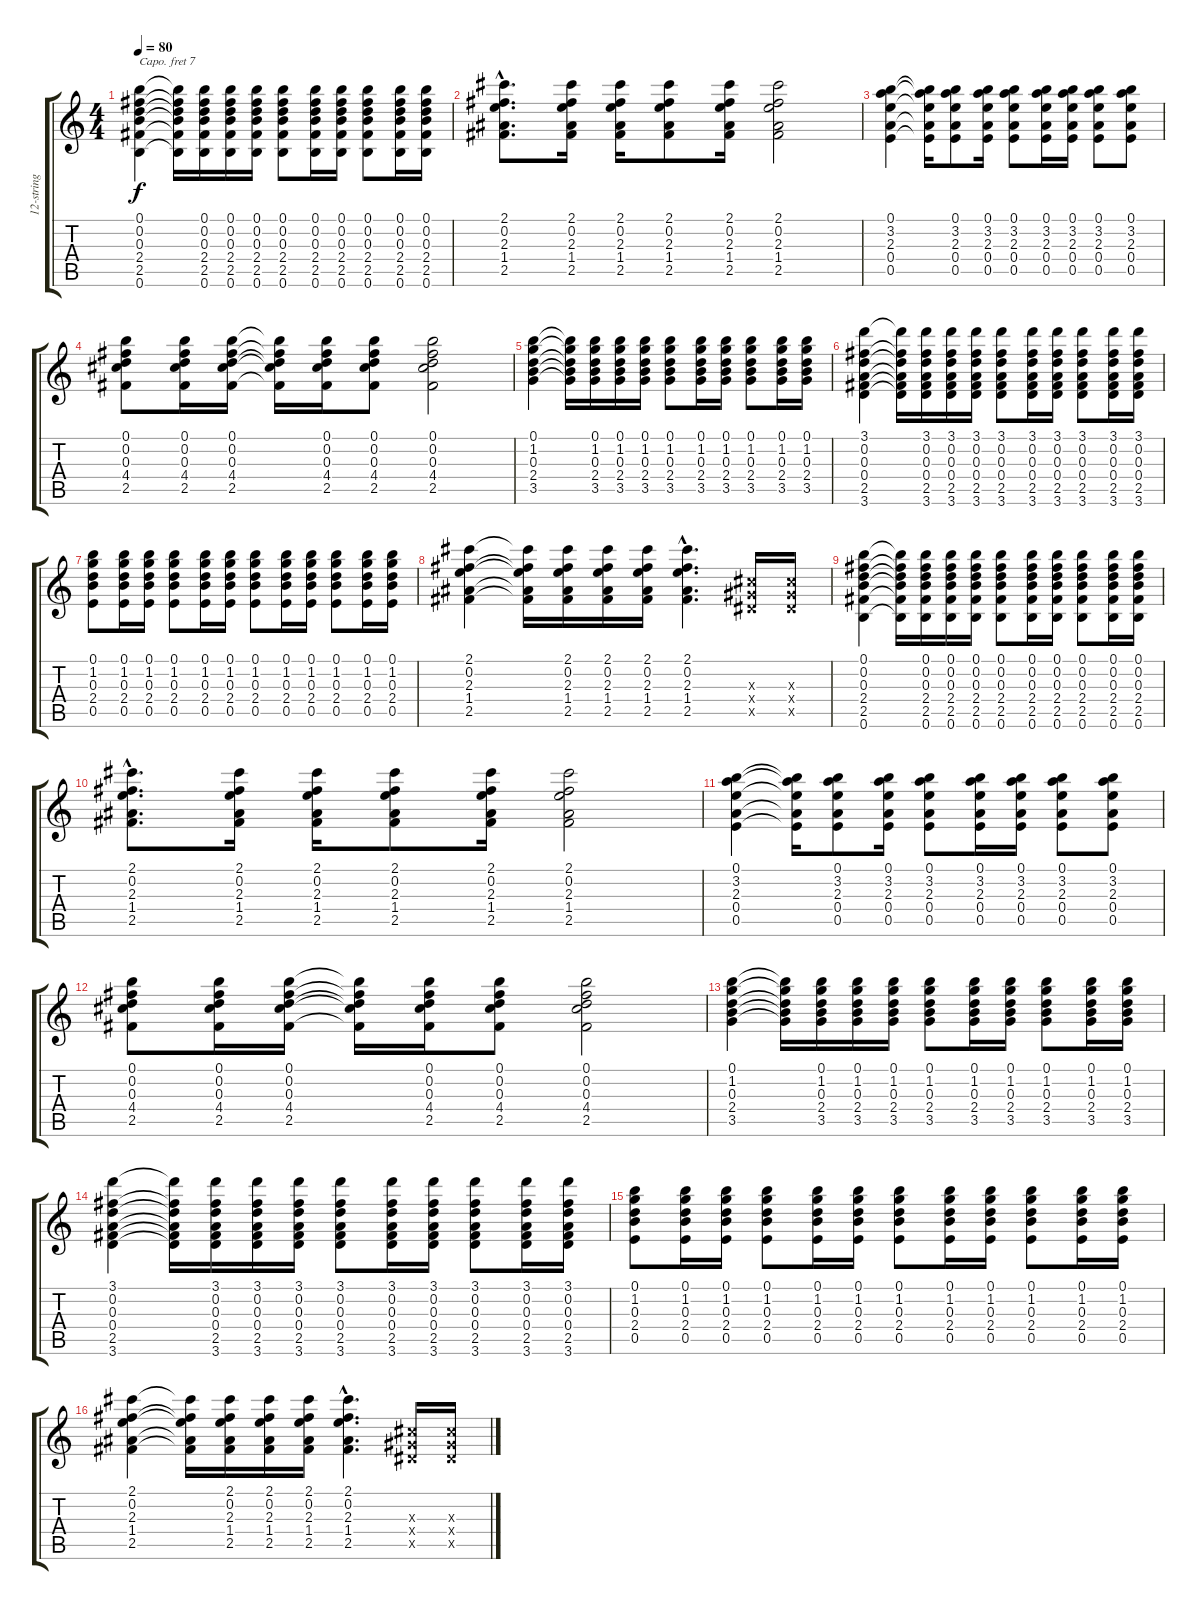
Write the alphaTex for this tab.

\track ("12-string guitar (1)" "12-string ") {instrument acousticguitarsteel}
\staff {score tabs}
\capo 7
\tuning (E4 B3 G3 D3 A2 E2) {hide}
\ts (4 4)
\tempo 80
\clef g2
\ks c
(0.1 0.2 0.3 2.4 2.5 0.6).4{dy f} (0.1{t} 0.2{t} 0.3{t} 2.4{t} 2.5{t} 0.6{t}).16 (0.1 0.2 0.3 2.4 2.5 0.6).16 (0.1 0.2 0.3 2.4 2.5 0.6).16 (0.1 0.2 0.3 2.4 2.5 0.6).16 (0.1 0.2 0.3 2.4 2.5 0.6).8 (0.1 0.2 0.3 2.4 2.5 0.6).16 (0.1 0.2 0.3 2.4 2.5 0.6).16 (0.1 0.2 0.3 2.4 2.5 0.6).8 (0.1 0.2 0.3 2.4 2.5 0.6).16 (0.1 0.2 0.3 2.4 2.5 0.6).16 |
(2.1{hac} 0.2{hac} 2.3{hac} 1.4{hac} 2.5{hac}).8{d} (2.1 0.2 2.3 1.4 2.5).16 (2.1 0.2 2.3 1.4 2.5).16 (2.1 0.2 2.3 1.4 2.5).8 (2.1 0.2 2.3 1.4 2.5).16 (2.1 0.2 2.3 1.4 2.5).2 |
(0.1 3.2 2.3 0.4 0.5).4 (0.1{t} 3.2{t} 2.3{t} 0.4{t} 0.5{t}).16 (0.1 3.2 2.3 0.4 0.5).8 (0.1 3.2 2.3 0.4 0.5).16 (0.1 3.2 2.3 0.4 0.5).8 (0.1 3.2 2.3 0.4 0.5).16 (0.1 3.2 2.3 0.4 0.5).16 (0.1 3.2 2.3 0.4 0.5).8 (0.1 3.2 2.3 0.4 0.5).8 |
(0.1 0.2 0.3 4.4 2.5).8 (0.1 0.2 0.3 4.4 2.5).16 (0.1 0.2 0.3 4.4 2.5).16 (0.1{t} 0.2{t} 0.3{t} 4.4{t} 2.5{t}).16 (0.1 0.2 0.3 4.4 2.5).16 (0.1 0.2 0.3 4.4 2.5).8 (0.1 0.2 0.3 4.4 2.5).2 |
(0.1 1.2 0.3 2.4 3.5).4 (0.1{t} 1.2{t} 0.3{t} 2.4{t} 3.5{t}).16 (0.1 1.2 0.3 2.4 3.5).16 (0.1 1.2 0.3 2.4 3.5).16 (0.1 1.2 0.3 2.4 3.5).16 (0.1 1.2 0.3 2.4 3.5).8 (0.1 1.2 0.3 2.4 3.5).16 (0.1 1.2 0.3 2.4 3.5).16 (0.1 1.2 0.3 2.4 3.5).8 (0.1 1.2 0.3 2.4 3.5).16 (0.1 1.2 0.3 2.4 3.5).16 |
(3.1 0.2 0.3 0.4 2.5 3.6).4 (3.1{t} 0.2{t} 0.3{t} 0.4{t} 2.5{t} 3.6{t}).16 (3.1 0.2 0.3 0.4 2.5 3.6).16 (3.1 0.2 0.3 0.4 2.5 3.6).16 (3.1 0.2 0.3 0.4 2.5 3.6).16 (3.1 0.2 0.3 0.4 2.5 3.6).8 (3.1 0.2 0.3 0.4 2.5 3.6).16 (3.1 0.2 0.3 0.4 2.5 3.6).16 (3.1 0.2 0.3 0.4 2.5 3.6).8 (3.1 0.2 0.3 0.4 2.5 3.6).16 (3.1 0.2 0.3 0.4 2.5 3.6).16 |
(0.1 1.2 0.3 2.4 0.5).8 (0.1 1.2 0.3 2.4 0.5).16 (0.1 1.2 0.3 2.4 0.5).16 (0.1 1.2 0.3 2.4 0.5).8 (0.1 1.2 0.3 2.4 0.5).16 (0.1 1.2 0.3 2.4 0.5).16 (0.1 1.2 0.3 2.4 0.5).8 (0.1 1.2 0.3 2.4 0.5).16 (0.1 1.2 0.3 2.4 0.5).16 (0.1 1.2 0.3 2.4 0.5).8 (0.1 1.2 0.3 2.4 0.5).16 (0.1 1.2 0.3 2.4 0.5).16 |
(2.1 0.2 2.3 1.4 2.5).4 (2.1{t} 0.2{t} 2.3{t} 1.4{t} 2.5{t}).16 (2.1 0.2 2.3 1.4 2.5).16 (2.1 0.2 2.3 1.4 2.5).16 (2.1 0.2 2.3 1.4 2.5).16 (2.1{hac} 0.2{hac} 2.3{hac} 1.4{hac} 2.5{hac}).4{d} (-1.3{x} -1.4{x} -1.5{x}).16 (-1.3{x} -1.4{x} -1.5{x}).16 |
(0.1 0.2 0.3 2.4 2.5 0.6).4 (0.1{t} 0.2{t} 0.3{t} 2.4{t} 2.5{t} 0.6{t}).16 (0.1 0.2 0.3 2.4 2.5 0.6).16 (0.1 0.2 0.3 2.4 2.5 0.6).16 (0.1 0.2 0.3 2.4 2.5 0.6).16 (0.1 0.2 0.3 2.4 2.5 0.6).8 (0.1 0.2 0.3 2.4 2.5 0.6).16 (0.1 0.2 0.3 2.4 2.5 0.6).16 (0.1 0.2 0.3 2.4 2.5 0.6).8 (0.1 0.2 0.3 2.4 2.5 0.6).16 (0.1 0.2 0.3 2.4 2.5 0.6).16 |
(2.1{hac} 0.2{hac} 2.3{hac} 1.4{hac} 2.5{hac}).8{d} (2.1 0.2 2.3 1.4 2.5).16 (2.1 0.2 2.3 1.4 2.5).16 (2.1 0.2 2.3 1.4 2.5).8 (2.1 0.2 2.3 1.4 2.5).16 (2.1 0.2 2.3 1.4 2.5).2 |
(0.1 3.2 2.3 0.4 0.5).4 (0.1{t} 3.2{t} 2.3{t} 0.4{t} 0.5{t}).16 (0.1 3.2 2.3 0.4 0.5).8 (0.1 3.2 2.3 0.4 0.5).16 (0.1 3.2 2.3 0.4 0.5).8 (0.1 3.2 2.3 0.4 0.5).16 (0.1 3.2 2.3 0.4 0.5).16 (0.1 3.2 2.3 0.4 0.5).8 (0.1 3.2 2.3 0.4 0.5).8 |
(0.1 0.2 0.3 4.4 2.5).8 (0.1 0.2 0.3 4.4 2.5).16 (0.1 0.2 0.3 4.4 2.5).16 (0.1{t} 0.2{t} 0.3{t} 4.4{t} 2.5{t}).16 (0.1 0.2 0.3 4.4 2.5).16 (0.1 0.2 0.3 4.4 2.5).8 (0.1 0.2 0.3 4.4 2.5).2 |
(0.1 1.2 0.3 2.4 3.5).4 (0.1{t} 1.2{t} 0.3{t} 2.4{t} 3.5{t}).16 (0.1 1.2 0.3 2.4 3.5).16 (0.1 1.2 0.3 2.4 3.5).16 (0.1 1.2 0.3 2.4 3.5).16 (0.1 1.2 0.3 2.4 3.5).8 (0.1 1.2 0.3 2.4 3.5).16 (0.1 1.2 0.3 2.4 3.5).16 (0.1 1.2 0.3 2.4 3.5).8 (0.1 1.2 0.3 2.4 3.5).16 (0.1 1.2 0.3 2.4 3.5).16 |
(3.1 0.2 0.3 0.4 2.5 3.6).4 (3.1{t} 0.2{t} 0.3{t} 0.4{t} 2.5{t} 3.6{t}).16 (3.1 0.2 0.3 0.4 2.5 3.6).16 (3.1 0.2 0.3 0.4 2.5 3.6).16 (3.1 0.2 0.3 0.4 2.5 3.6).16 (3.1 0.2 0.3 0.4 2.5 3.6).8 (3.1 0.2 0.3 0.4 2.5 3.6).16 (3.1 0.2 0.3 0.4 2.5 3.6).16 (3.1 0.2 0.3 0.4 2.5 3.6).8 (3.1 0.2 0.3 0.4 2.5 3.6).16 (3.1 0.2 0.3 0.4 2.5 3.6).16 |
(0.1 1.2 0.3 2.4 0.5).8 (0.1 1.2 0.3 2.4 0.5).16 (0.1 1.2 0.3 2.4 0.5).16 (0.1 1.2 0.3 2.4 0.5).8 (0.1 1.2 0.3 2.4 0.5).16 (0.1 1.2 0.3 2.4 0.5).16 (0.1 1.2 0.3 2.4 0.5).8 (0.1 1.2 0.3 2.4 0.5).16 (0.1 1.2 0.3 2.4 0.5).16 (0.1 1.2 0.3 2.4 0.5).8 (0.1 1.2 0.3 2.4 0.5).16 (0.1 1.2 0.3 2.4 0.5).16 |
(2.1 0.2 2.3 1.4 2.5).4 (2.1{t} 0.2{t} 2.3{t} 1.4{t} 2.5{t}).16 (2.1 0.2 2.3 1.4 2.5).16 (2.1 0.2 2.3 1.4 2.5).16 (2.1 0.2 2.3 1.4 2.5).16 (2.1{hac} 0.2{hac} 2.3{hac} 1.4{hac} 2.5{hac}).4{d} (-1.3{x} -1.4{x} -1.5{x}).16 (-1.3{x} -1.4{x} -1.5{x}).16
